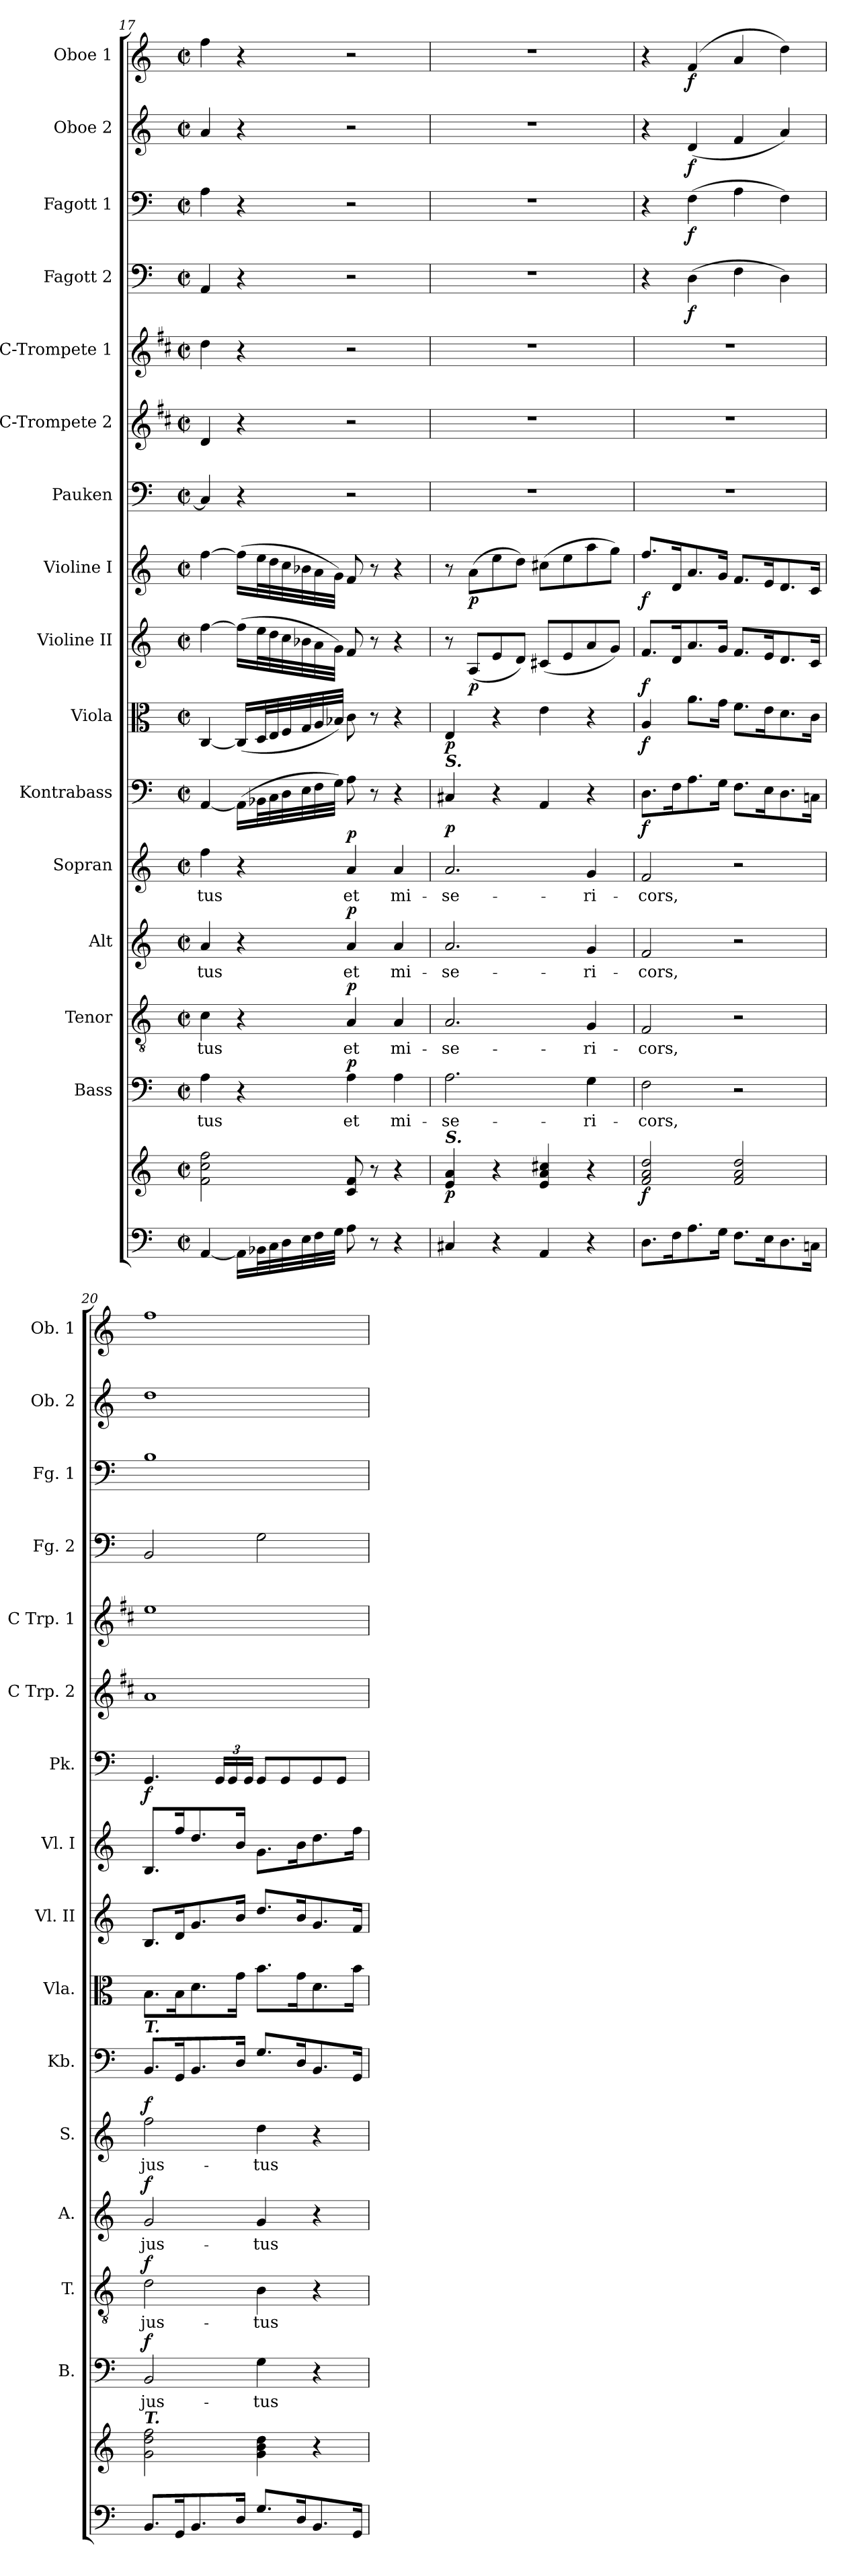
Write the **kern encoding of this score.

**kern	**kern	**dynam	**kern	**text	**dynam	**kern	**text	**dynam	**kern	**text	**dynam	**kern	**text	**dynam	**kern	**dynam	**kern	**dynam	**kern	**dynam	**kern	**dynam	**kern	**dynam	**kern	**kern	**kern	**dynam	**kern	**dynam	**kern	**dynam	**kern	**dynam
*part16	*part16	*part16	*part15	*part15	*part15	*part14	*part14	*part14	*part13	*part13	*part13	*part12	*part12	*part12	*part11	*part11	*part10	*part10	*part9	*part9	*part8	*part8	*part7	*part7	*part6	*part5	*part4	*part4	*part3	*part3	*part2	*part2	*part1	*part1
*staff17	*staff16	*staff16/17	*staff15	*staff15	*staff15	*staff14	*staff14	*staff14	*staff13	*staff13	*staff13	*staff12	*staff12	*staff12	*staff11	*staff11	*staff10	*staff10	*staff9	*staff9	*staff8	*staff8	*staff7	*staff7	*staff6	*staff5	*staff4	*staff4	*staff3	*staff3	*staff2	*staff2	*staff1	*staff1
*	*	*	*I"Bass	*	*	*I"Tenor	*	*	*I"Alt	*	*	*I"Sopran	*	*	*I"Kontrabass	*	*I"Viola	*	*I"Violine II	*	*I"Violine I	*	*I"Pauken	*	*I"C-Trompete 2	*I"C-Trompete 1	*I"Fagott 2	*	*I"Fagott 1	*	*I"Oboe 2	*	*I"Oboe 1	*
*	*	*	*I'B.	*	*	*I'T.	*	*	*I'A.	*	*	*I'S.	*	*	*I'Kb.	*	*I'Vla.	*	*I'Vl. II	*	*I'Vl. I	*	*I'Pk.	*	*I'C Trp. 2	*I'C Trp. 1	*I'Fg. 2	*	*I'Fg. 1	*	*I'Ob. 2	*	*I'Ob. 1	*
*clefF4	*clefG2	*	*clefF4	*	*	*clefGv2	*	*	*clefG2	*	*	*clefG2	*	*	*clefF4	*	*clefC3	*	*clefG2	*	*clefG2	*	*clefF4	*	*clefG2	*clefG2	*clefF4	*	*clefF4	*	*clefG2	*	*clefG2	*
*	*	*	*	*	*	*	*	*	*	*	*	*	*	*	*ITrd7c12	*	*	*	*	*	*	*	*	*	*ITrd1c2	*ITrd1c2	*	*	*	*	*	*	*	*
*k[]	*k[]	*	*k[]	*	*	*k[]	*	*	*k[]	*	*	*k[]	*	*	*k[]	*	*k[]	*	*k[]	*	*k[]	*	*k[]	*	*k[]	*k[]	*k[]	*	*k[]	*	*k[]	*	*k[]	*
*C:	*C:	*	*C:	*	*	*C:	*	*	*C:	*	*	*C:	*	*	*C:	*	*C:	*	*C:	*	*C:	*	*C:	*	*C:	*C:	*C:	*	*C:	*	*C:	*	*C:	*
*M2/2	*M2/2	*	*M2/2	*	*	*M2/2	*	*	*M2/2	*	*	*M2/2	*	*	*M2/2	*	*M2/2	*	*M2/2	*	*M2/2	*	*M2/2	*	*M2/2	*M2/2	*M2/2	*	*M2/2	*	*M2/2	*	*M2/2	*
*met(c|)	*met(c|)	*	*met(c|)	*	*	*met(c|)	*	*	*met(c|)	*	*	*met(c|)	*	*	*met(c|)	*	*met(c|)	*	*met(c|)	*	*met(c|)	*	*met(c|)	*	*met(c|)	*met(c|)	*met(c|)	*	*met(c|)	*	*met(c|)	*	*met(c|)	*
=17	=17	=17	=17	=17	=17	=17	=17	=17	=17	=17	=17	=17	=17	=17	=17	=17	=17	=17	=17	=17	=17	=17	=17	=17	=17	=17	=17	=17	=17	=17	=17	=17	=17	=17
!	!	!	!	!LO:LY:b	!	!	!LO:LY:b	!	!	!LO:LY:b	!	!	!LO:LY:b	!	!	!	!	!	!	!	!	!	!	!	!	!	!	!	!	!	!	!	!	!
[4AA/	2f\ 2cc\ 2ff\	.	4A\	-tus	.	4c\	-tus	.	4a/	-tus	.	4ff\	-tus	.	[4AAA/	.	[4C/	.	[4ff\	.	[4ff\	.	4C/]	.	4c/	4cc\	4AA/	.	4A\	.	4a/	.	4ff\	.
16AA\LL]	.	.	4r	.	.	4r	.	.	4r	.	.	4r	.	.	(>16AAA\LL]	.	(<16C/LL]	.	(>16ff\LL]	.	(>16ff\LL]	.	4r	.	4r	4r	4r	.	4r	.	4r	.	4r	.
32BB-X\L	.	.	.	.	.	.	.	.	.	.	.	.	.	.	32BBB-X\L	.	32D/L	.	32ee\L	.	32ee\L	.	.	.	.	.	.	.	.	.	.	.	.	.
32C\	.	.	.	.	.	.	.	.	.	.	.	.	.	.	32CC\	.	32E/	.	32dd\	.	32dd\	.	.	.	.	.	.	.	.	.	.	.	.	.
32D\	.	.	.	.	.	.	.	.	.	.	.	.	.	.	32DD\	.	32F/	.	32cc\	.	32cc\	.	.	.	.	.	.	.	.	.	.	.	.	.
32E\	.	.	.	.	.	.	.	.	.	.	.	.	.	.	32EE\	.	32G/	.	32b-X\	.	32b-X\	.	.	.	.	.	.	.	.	.	.	.	.	.
32F\	.	.	.	.	.	.	.	.	.	.	.	.	.	.	32FF\	.	32A/	.	32a\	.	32a\	.	.	.	.	.	.	.	.	.	.	.	.	.
32G\JJJ	.	.	.	.	.	.	.	.	.	.	.	.	.	.	32GG\JJJ)	.	32B-X/JJJ)	.	32g\JJJ)	.	32g\JJJ)	.	.	.	.	.	.	.	.	.	.	.	.	.
!	!	!	!	!LO:LY:b	!LO:DY:a	!	!LO:LY:b	!LO:DY:a	!	!LO:LY:b	!LO:DY:a	!	!LO:LY:b	!LO:DY:a	!	!	!	!	!	!	!	!	!	!	!	!	!	!	!	!	!	!	!	!
8A\	8c/ 8f/	.	4A\	et	p	4A/	et	p	4a/	et	p	4a/	et	p	8AA\	.	8c\	.	8f/	.	8f/	.	2r	.	2r	2r	2r	.	2r	.	2r	.	2r	.
8r	8r	.	.	.	.	.	.	.	.	.	.	.	.	.	8r	.	8r	.	8r	.	8r	.	.	.	.	.	.	.	.	.	.	.	.	.
!	!	!	!	!LO:LY:b	!	!	!LO:LY:b	!	!	!LO:LY:b	!	!	!LO:LY:b	!	!	!	!	!	!	!	!	!	!	!	!	!	!	!	!	!	!	!	!	!
4r	4r	.	4A\	mi-	.	4A/	mi-	.	4a/	mi-	.	4a/	mi-	.	4r	.	4r	.	4r	.	4r	.	.	.	.	.	.	.	.	.	.	.	.	.
=18	=18	=18	=18	=18	=18	=18	=18	=18	=18	=18	=18	=18	=18	=18	=18	=18	=18	=18	=18	=18	=18	=18	=18	=18	=18	=18	=18	=18	=18	=18	=18	=18	=18	=18
!	!	!	!	!	!	!	!	!	!	!	!	!	!	!	!LO:TX:a:Bi:t=S.	!	!	!	!	!	!	!	!	!	!	!	!	!	!	!	!	!	!	!
!	!LO:TX:a:Bi:t=S.	!	!	!	!	!	!	!	!	!	!	!	!	!	!	!	!	!	!	!	!	!	!	!	!	!	!	!	!	!	!	!	!	!
!	!	!LO:DY:b	!	!LO:LY:b	!	!	!LO:LY:b	!	!	!LO:LY:b	!	!	!LO:LY:b	!	!	!LO:DY:b	!	!LO:DY:b	!	!	!	!	!	!	!	!	!	!	!	!	!	!	!	!
4C#X/	4e/ 4a/	p	2.A\	-se-	.	2.A/	-se-	.	2.a/	-se-	.	2.a/	-se-	.	4CC#X/	p	4E/	p	8r	.	8r	.	1r	.	1r	1r	1r	.	1r	.	1r	.	1r	.
!	!	!	!	!	!	!	!	!	!	!	!	!	!	!	!	!	!	!	!	!LO:DY:b	!	!LO:DY:b	!	!	!	!	!	!	!	!	!	!	!	!
.	.	.	.	.	.	.	.	.	.	.	.	.	.	.	.	.	.	.	(<8A/L	p	(>8a\L	p	.	.	.	.	.	.	.	.	.	.	.	.
4r	4r	.	.	.	.	.	.	.	.	.	.	.	.	.	4r	.	4r	.	8e/	.	8ee\	.	.	.	.	.	.	.	.	.	.	.	.	.
.	.	.	.	.	.	.	.	.	.	.	.	.	.	.	.	.	.	.	8d/J)	.	8dd\J)	.	.	.	.	.	.	.	.	.	.	.	.	.
4AA/	4e/ 4a/ 4cc#X/	.	.	.	.	.	.	.	.	.	.	.	.	.	4AAA/	.	4e\	.	(<8c#X/L	.	(>8cc#X\L	.	.	.	.	.	.	.	.	.	.	.	.	.
.	.	.	.	.	.	.	.	.	.	.	.	.	.	.	.	.	.	.	8e/	.	8ee\	.	.	.	.	.	.	.	.	.	.	.	.	.
!	!	!	!	!LO:LY:b	!	!	!LO:LY:b	!	!	!LO:LY:b	!	!	!LO:LY:b	!	!	!	!	!	!	!	!	!	!	!	!	!	!	!	!	!	!	!	!	!
4r	4r	.	4G\	-ri-	.	4G/	-ri-	.	4g/	-ri-	.	4g/	-ri-	.	4r	.	4r	.	8a/	.	8aa\	.	.	.	.	.	.	.	.	.	.	.	.	.
.	.	.	.	.	.	.	.	.	.	.	.	.	.	.	.	.	.	.	8g/J)	.	8gg\J)	.	.	.	.	.	.	.	.	.	.	.	.	.
=19	=19	=19	=19	=19	=19	=19	=19	=19	=19	=19	=19	=19	=19	=19	=19	=19	=19	=19	=19	=19	=19	=19	=19	=19	=19	=19	=19	=19	=19	=19	=19	=19	=19	=19
!	!	!LO:DY:b	!	!LO:LY:b	!	!	!LO:LY:b	!	!	!LO:LY:b	!	!	!LO:LY:b	!	!	!LO:DY:b	!	!LO:DY:b	!	!LO:DY:b	!	!LO:DY:b	!	!	!	!	!	!	!	!	!	!	!	!
8.D\L	2f/ 2a/ 2dd/	f	2F\	-cors,	.	2F/	-cors,	.	2f/	-cors,	.	2f/	-cors,	.	8.DD\L	f	4A/	f	8.f/L	f	8.ff/L	f	1r	.	1r	1r	4r	.	4r	.	4r	.	4r	.
16F\k	.	.	.	.	.	.	.	.	.	.	.	.	.	.	16FF\k	.	.	.	16d/k	.	16d/k	.	.	.	.	.	.	.	.	.	.	.	.	.
!	!	!	!	!	!	!	!	!	!	!	!	!	!	!	!	!	!	!	!	!	!	!	!	!	!	!	!	!LO:DY:b	!	!LO:DY:b	!	!LO:DY:b	!	!LO:DY:b
8.A\	.	.	.	.	.	.	.	.	.	.	.	.	.	.	8.AA\	.	8.a\L	.	8.a/	.	8.a/	.	.	.	.	.	(>4D\	f	(>4F\	f	(<4d/	f	(4f/	f
16G\Jk	.	.	.	.	.	.	.	.	.	.	.	.	.	.	16GG\Jk	.	16g\Jk	.	16g/Jk	.	16g/Jk	.	.	.	.	.	.	.	.	.	.	.	.	.
8.F\L	2f/ 2a/ 2dd/	.	2r	.	.	2r	.	.	2r	.	.	2r	.	.	8.FF\L	.	8.f\L	.	8.f/L	.	8.f/L	.	.	.	.	.	4F\	.	4A\	.	4f/	.	4a/	.
16E\k	.	.	.	.	.	.	.	.	.	.	.	.	.	.	16EE\k	.	16e\k	.	16e/k	.	16e/k	.	.	.	.	.	.	.	.	.	.	.	.	.
8.D\	.	.	.	.	.	.	.	.	.	.	.	.	.	.	8.DD\	.	8.d\	.	8.d/	.	8.d/	.	.	.	.	.	4D\)	.	4F\)	.	4a/)	.	4dd\)	.
16Cn\Jk	.	.	.	.	.	.	.	.	.	.	.	.	.	.	16CCn\Jk	.	16c\Jk	.	16c/Jk	.	16c/Jk	.	.	.	.	.	.	.	.	.	.	.	.	.
=20	=20	=20	=20	=20	=20	=20	=20	=20	=20	=20	=20	=20	=20	=20	=20	=20	=20	=20	=20	=20	=20	=20	=20	=20	=20	=20	=20	=20	=20	=20	=20	=20	=20	=20
!	!	!	!	!	!	!	!	!	!	!	!	!	!	!	!LO:TX:a:Bi:t=T.	!	!	!	!	!	!	!	!	!	!	!	!	!	!	!	!	!	!	!
!	!LO:TX:a:Bi:t=T.	!	!	!	!	!	!	!	!	!	!	!	!	!	!	!	!	!	!	!	!	!	!	!	!	!	!	!	!	!	!	!	!	!
!	!	!	!	!LO:LY:b	!LO:DY:a	!	!LO:LY:b	!LO:DY:a	!	!LO:LY:b	!LO:DY:a	!	!LO:LY:b	!LO:DY:a	!	!	!	!	!	!	!	!	!	!LO:DY:b	!	!	!	!	!	!	!	!	!	!
8.BB/L	2g\ 2dd\ 2ff\	.	2BB/	jus-	f	2d\	jus-	f	2g/	jus-	f	2ff\	jus-	f	8.BBB/L	.	8.B\L	.	8.B/L	.	8.B/L	.	4.GG/	f	1g	1dd	2BB/	.	1B	.	1dd	.	1ff	.
16GG/k	.	.	.	.	.	.	.	.	.	.	.	.	.	.	16GGG/k	.	16B\k	.	16d/k	.	16ff/k	.	.	.	.	.	.	.	.	.	.	.	.	.
8.BB/	.	.	.	.	.	.	.	.	.	.	.	.	.	.	8.BBB/	.	8.d\	.	8.g/	.	8.dd/	.	.	.	.	.	.	.	.	.	.	.	.	.
*	*	*	*	*	*	*	*	*	*	*	*	*	*	*	*	*	*	*	*	*	*	*	*Xbrackettup	*	*	*	*	*	*	*	*	*	*	*
.	.	.	.	.	.	.	.	.	.	.	.	.	.	.	.	.	.	.	.	.	.	.	24GG/LL	.	.	.	.	.	.	.	.	.	.	.
.	.	.	.	.	.	.	.	.	.	.	.	.	.	.	.	.	.	.	.	.	.	.	24GG/	.	.	.	.	.	.	.	.	.	.	.
16D/Jk	.	.	.	.	.	.	.	.	.	.	.	.	.	.	16DD/Jk	.	16g\Jk	.	16b/Jk	.	16b/Jk	.	.	.	.	.	.	.	.	.	.	.	.	.
.	.	.	.	.	.	.	.	.	.	.	.	.	.	.	.	.	.	.	.	.	.	.	24GG/JJ	.	.	.	.	.	.	.	.	.	.	.
!	!	!	!	!LO:LY:b	!	!	!LO:LY:b	!	!	!LO:LY:b	!	!	!LO:LY:b	!	!	!	!	!	!	!	!	!	!	!	!	!	!	!	!	!	!	!	!	!
8.G/L	4g\ 4b\ 4dd\	.	4G\	-tus	.	4B\	-tus	.	4g/	-tus	.	4dd\	-tus	.	8.GG/L	.	8.b\L	.	8.dd/L	.	8.g\L	.	8GG/L	.	.	.	2G\	.	.	.	.	.	.	.
.	.	.	.	.	.	.	.	.	.	.	.	.	.	.	.	.	.	.	.	.	.	.	8GG/	.	.	.	.	.	.	.	.	.	.	.
16D/k	.	.	.	.	.	.	.	.	.	.	.	.	.	.	16DD/k	.	16g\k	.	16b/k	.	16b\k	.	.	.	.	.	.	.	.	.	.	.	.	.
8.BB/	4r	.	4r	.	.	4r	.	.	4r	.	.	4r	.	.	8.BBB/	.	8.d\	.	8.g/	.	8.dd\	.	8GG/	.	.	.	.	.	.	.	.	.	.	.
.	.	.	.	.	.	.	.	.	.	.	.	.	.	.	.	.	.	.	.	.	.	.	8GG/J	.	.	.	.	.	.	.	.	.	.	.
16GG/Jk	.	.	.	.	.	.	.	.	.	.	.	.	.	.	16GGG/Jk	.	16b\Jk	.	16f/Jk	.	16ff\Jk	.	.	.	.	.	.	.	.	.	.	.	.	.
=	=	=	=	=	=	=	=	=	=	=	=	=	=	=	=	=	=	=	=	=	=	=	=	=	=	=	=	=	=	=	=	=	=	=
*-	*-	*-	*-	*-	*-	*-	*-	*-	*-	*-	*-	*-	*-	*-	*-	*-	*-	*-	*-	*-	*-	*-	*-	*-	*-	*-	*-	*-	*-	*-	*-	*-	*-	*-
